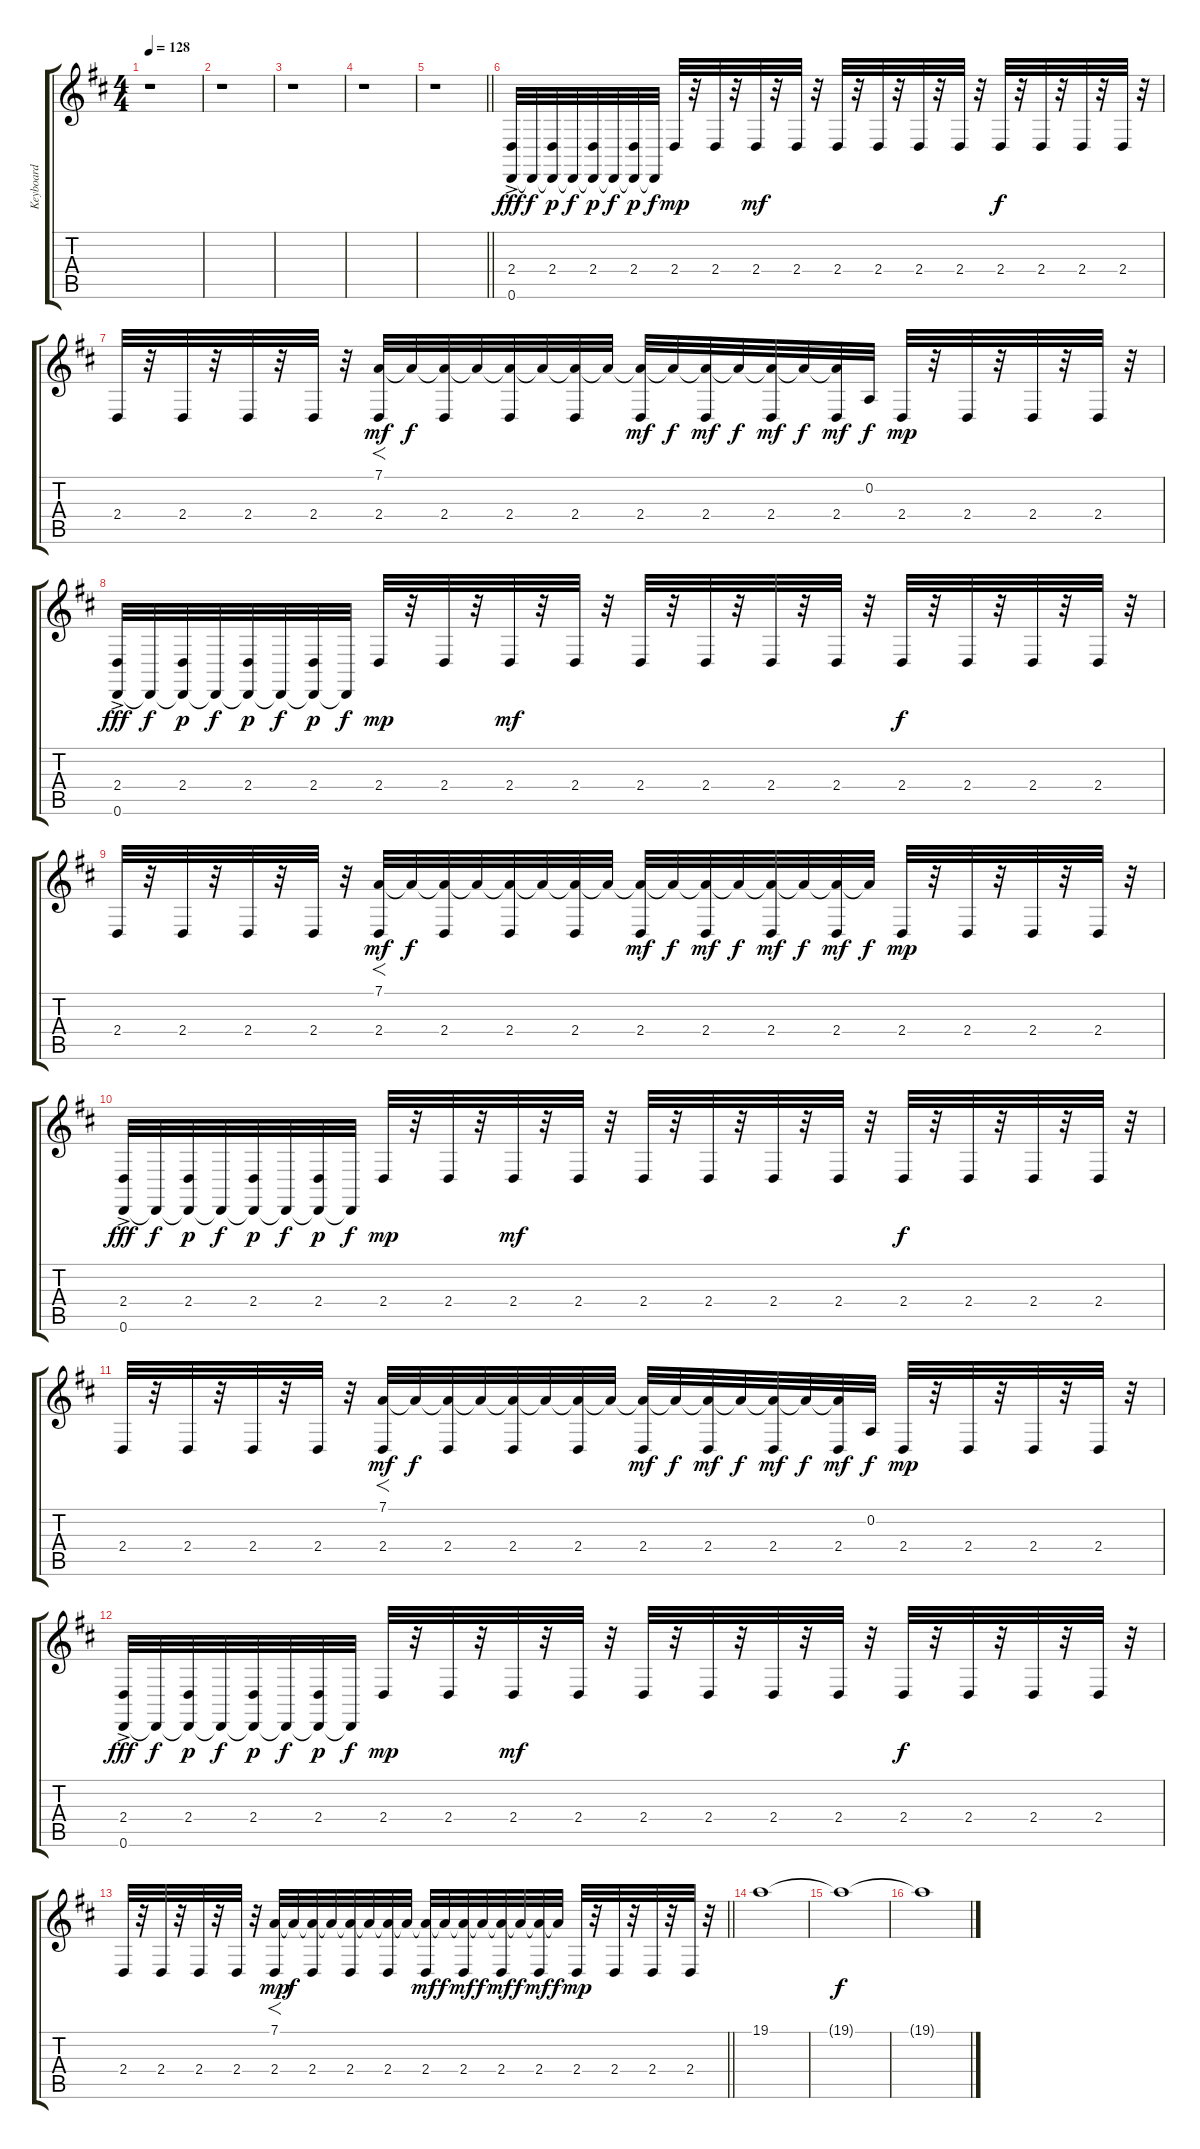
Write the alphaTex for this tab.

\track ("Keyboard" "Keyboard") {instrument pad6metallic}
\staff {score tabs}
\tuning (D4 A3 F3 C3 G2 D2) {hide}
\ts (4 4)
\tempo 128
\clef g2
\ks d
r.1{dy mf} |
r.1 |
r.1 |
r.1 |
\barLineRight lightlight
r.1 |
(2.4 0.6{ac}).32{dy fff instrument lead2sawtooth} 0.6{t}.32{dy f} (2.4 0.6{t}).32{dy p} 0.6{t}.32{dy f} (2.4 0.6{t}).32{dy p} 0.6{t}.32{dy f} (2.4 0.6{t}).32{dy p} 0.6{t}.32{dy f} 2.4.32{dy mp} r.32 2.4.32 r.32 2.4.32{dy mf} r.32 2.4.32 r.32 2.4.32 r.32 2.4.32 r.32 2.4.32 r.32 2.4.32 r.32 2.4.32{dy f} r.32 2.4.32 r.32 2.4.32 r.32 2.4.32 r.32 |
2.4.32 r.32 2.4.32 r.32 2.4.32 r.32 2.4.32 r.32 (7.1 2.4).32{f dy mf} 7.1{t}.32{dy f} (7.1{t} 2.4).32 7.1{t}.32 (7.1{t} 2.4).32 7.1{t}.32 (7.1{t} 2.4).32 7.1{t}.32 (7.1{t} 2.4).32{dy mf} 7.1{t}.32{dy f} (7.1{t} 2.4).32{dy mf} 7.1{t}.32{dy f} (7.1{t} 2.4).32{dy mf} 7.1{t}.32{dy f} (7.1{t} 2.4).32{dy mf} 0.2.32{dy f} 2.4.32{dy mp} r.32 2.4.32 r.32 2.4.32 r.32 2.4.32 r.32 |
(2.4 0.6{ac}).32{dy fff} 0.6{t}.32{dy f} (2.4 0.6{t}).32{dy p} 0.6{t}.32{dy f} (2.4 0.6{t}).32{dy p} 0.6{t}.32{dy f} (2.4 0.6{t}).32{dy p} 0.6{t}.32{dy f} 2.4.32{dy mp} r.32 2.4.32 r.32 2.4.32{dy mf} r.32 2.4.32 r.32 2.4.32 r.32 2.4.32 r.32 2.4.32 r.32 2.4.32 r.32 2.4.32{dy f} r.32 2.4.32 r.32 2.4.32 r.32 2.4.32 r.32 |
2.4.32 r.32 2.4.32 r.32 2.4.32 r.32 2.4.32 r.32 (7.1 2.4).32{f dy mf} 7.1{t}.32{dy f} (7.1{t} 2.4).32 7.1{t}.32 (7.1{t} 2.4).32 7.1{t}.32 (7.1{t} 2.4).32 7.1{t}.32 (7.1{t} 2.4).32{dy mf} 7.1{t}.32{dy f} (7.1{t} 2.4).32{dy mf} 7.1{t}.32{dy f} (7.1{t} 2.4).32{dy mf} 7.1{t}.32{dy f} (7.1{t} 2.4).32{dy mf} 7.1{t}.32{dy f} 2.4.32{dy mp} r.32 2.4.32 r.32 2.4.32 r.32 2.4.32 r.32 |
(2.4 0.6{ac}).32{dy fff} 0.6{t}.32{dy f} (2.4 0.6{t}).32{dy p} 0.6{t}.32{dy f} (2.4 0.6{t}).32{dy p} 0.6{t}.32{dy f} (2.4 0.6{t}).32{dy p} 0.6{t}.32{dy f} 2.4.32{dy mp} r.32 2.4.32 r.32 2.4.32{dy mf} r.32 2.4.32 r.32 2.4.32 r.32 2.4.32 r.32 2.4.32 r.32 2.4.32 r.32 2.4.32{dy f} r.32 2.4.32 r.32 2.4.32 r.32 2.4.32 r.32 |
2.4.32 r.32 2.4.32 r.32 2.4.32 r.32 2.4.32 r.32 (7.1 2.4).32{f dy mf} 7.1{t}.32{dy f} (7.1{t} 2.4).32 7.1{t}.32 (7.1{t} 2.4).32 7.1{t}.32 (7.1{t} 2.4).32 7.1{t}.32 (7.1{t} 2.4).32{dy mf} 7.1{t}.32{dy f} (7.1{t} 2.4).32{dy mf} 7.1{t}.32{dy f} (7.1{t} 2.4).32{dy mf} 7.1{t}.32{dy f} (7.1{t} 2.4).32{dy mf} 0.2.32{dy f} 2.4.32{dy mp} r.32 2.4.32 r.32 2.4.32 r.32 2.4.32 r.32 |
(2.4 0.6{ac}).32{dy fff instrument lead2sawtooth} 0.6{t}.32{dy f} (2.4 0.6{t}).32{dy p} 0.6{t}.32{dy f} (2.4 0.6{t}).32{dy p} 0.6{t}.32{dy f} (2.4 0.6{t}).32{dy p} 0.6{t}.32{dy f} 2.4.32{dy mp} r.32 2.4.32 r.32 2.4.32{dy mf} r.32 2.4.32 r.32 2.4.32 r.32 2.4.32 r.32 2.4.32 r.32 2.4.32 r.32 2.4.32{dy f} r.32 2.4.32 r.32 2.4.32 r.32 2.4.32 r.32 |
\barLineRight lightlight
2.4.32 r.32 2.4.32 r.32 2.4.32 r.32 2.4.32 r.32 (7.1 2.4).32{f dy mp} 7.1{t}.32{dy f} (7.1{t} 2.4).32 7.1{t}.32 (7.1{t} 2.4).32 7.1{t}.32 (7.1{t} 2.4).32 7.1{t}.32 (7.1{t} 2.4).32{dy mf} 7.1{t}.32{dy f} (7.1{t} 2.4).32{dy mf} 7.1{t}.32{dy f} (7.1{t} 2.4).32{dy mf} 7.1{t}.32{dy f} (7.1{t} 2.4).32{dy mf} 7.1{t}.32{dy f} 2.4.32{dy mp} r.32 2.4.32 r.32 2.4.32 r.32 2.4.32 r.32 |
19.1.1{instrument stringensemble1} |
19.1{t}.1{dy f} |
19.1{t}.1
